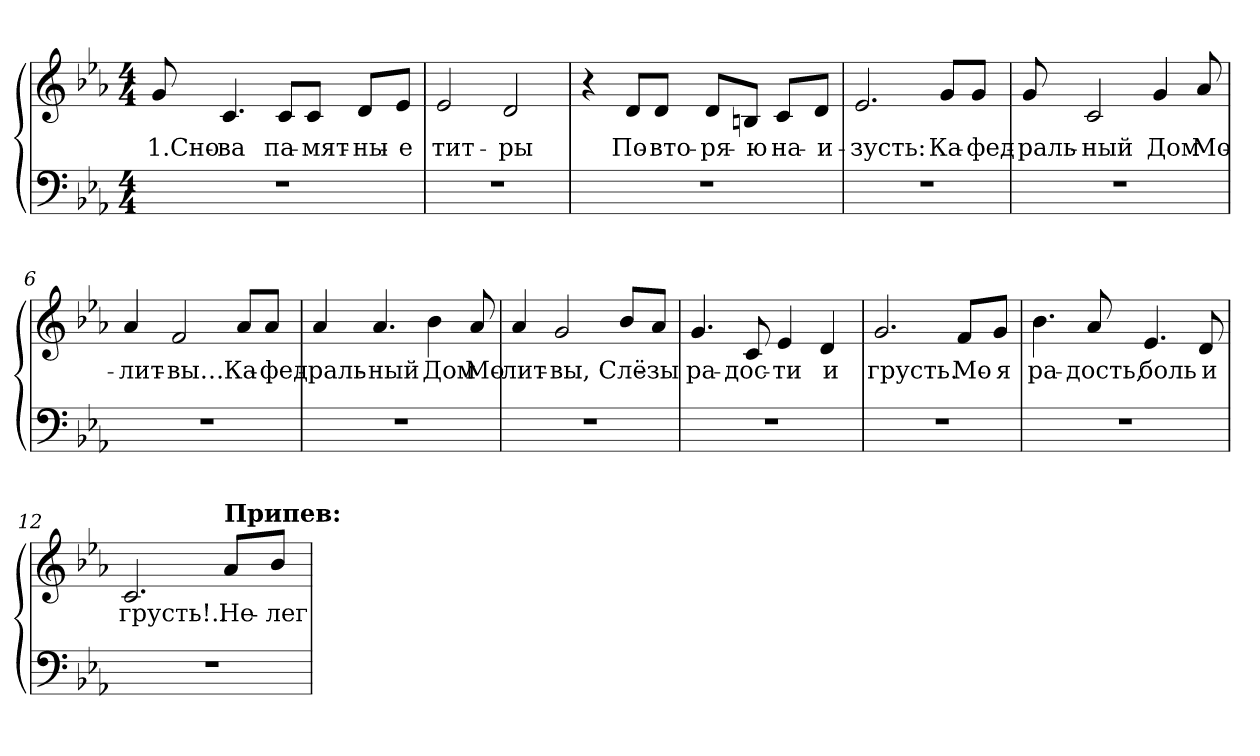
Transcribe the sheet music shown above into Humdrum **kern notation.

**kern	**kern	**text
*part2	*part1	*part1
*staff2	*staff1	*staff1
*clefF4	*clefG2	*
*k[b-e-a-]	*k[b-e-a-]	*
*c:	*c:	*
*M4/4	*M4/4	*
=1	=1	=1
!	!	!LO:LY:b
1r	8g/	1.Сно-
!	!	!LO:LY:b
.	4.c/	-ва
!	!	!LO:LY:b
.	8c/L	па-
!	!	!LO:LY:b
.	8c/J	-мят-
!	!	!LO:LY:b
.	8d/L	-ны-
!	!	!LO:LY:b
.	8e-/J	-е
=2	=2	=2
!	!	!LO:LY:b
1r	2e-/	тит-
!	!	!LO:LY:b
.	2d/	-ры
=3	=3	=3
1r	4r	.
!	!	!LO:LY:b
.	8d/L	По-
!	!	!LO:LY:b
.	8d/J	-вто-
!	!	!LO:LY:b
.	8d/L	-ря-
!	!	!LO:LY:b
.	8Bn/J	-ю
!	!	!LO:LY:b
.	8c/L	на-
!	!	!LO:LY:b
.	8d/J	-и-
!!LO:LB:g=z
=4	=4	=4
!	!	!LO:LY:b
1r	2.e-/	-зусть:
!	!	!LO:LY:b
.	8g/L	Ка-
!	!	!LO:LY:b
.	8g/J	-фед-
=5	=5	=5
!	!	!LO:LY:b
1r	8g/	-раль-
!	!	!LO:LY:b
.	2c/	-ный
!	!	!LO:LY:b
.	4g/	Дом
!	!	!LO:LY:b
.	8a-/	Мо-
=6	=6	=6
!	!	!LO:LY:b
1r	4a-/	-лит-
!	!	!LO:LY:b
.	2f/	-вы…
!	!	!LO:LY:b
.	8a-/L	Ка-
!	!	!LO:LY:b
.	8a-/J	-фед-
!!LO:LB:g=z
=7	=7	=7
!	!	!LO:LY:b
1r	4a-/	-раль-
!	!	!LO:LY:b
.	4.a-/	-ный
!	!	!LO:LY:b
.	4b-\	Дом
!	!	!LO:LY:b
.	8a-/	Мо-
=8	=8	=8
!	!	!LO:LY:b
1r	4a-/	-лит-
!	!	!LO:LY:b
.	2g/	-вы,
!	!	!LO:LY:b
.	8b-/L	Слё-
!	!	!LO:LY:b
.	8a-/J	-зы
=9	=9	=9
!	!	!LO:LY:b
1r	4.g/	ра-
!	!	!LO:LY:b
.	8c/	-дос-
!	!	!LO:LY:b
.	4e-/	-ти
!	!	!LO:LY:b
.	4d/	и
!!LO:LB:g=z
=10	=10	=10
!	!	!LO:LY:b
1r	2.g/	грусть.
!	!	!LO:LY:b
.	8f/L	Мо-
!	!	!LO:LY:b
.	8g/J	-я
=11	=11	=11
!	!	!LO:LY:b
1r	4.b-\	ра-
!	!	!LO:LY:b
.	8a-/	-дость,
!	!	!LO:LY:b
.	4.e-/	боль
!	!	!LO:LY:b
.	8d/	и
=12	=12	=12
!	!	!LO:LY:b
1r	2.c/	грусть!..
!	!LO:TX:a:B:t=Припев&colon;	!
!	!	!LO:LY:b
.	8a-/L	Не-
!	!	!LO:LY:b
.	8b-/J	-лег-
=	=	=
*-	*-	*-
